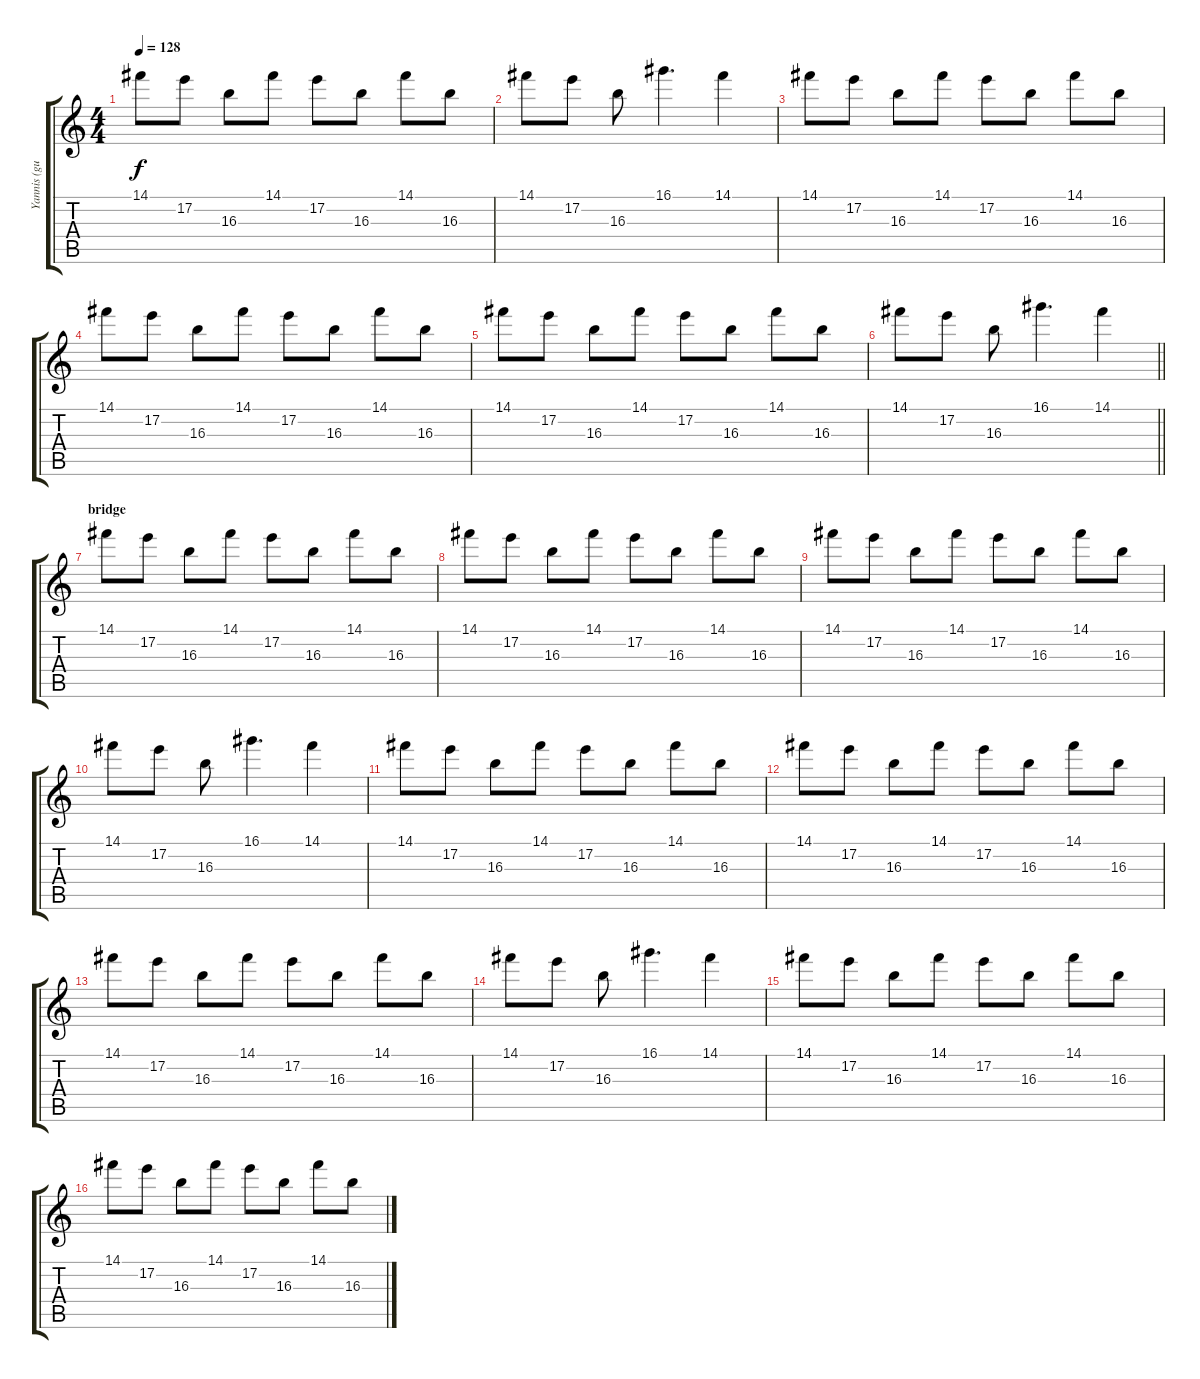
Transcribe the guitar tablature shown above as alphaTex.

\track ("Yannis (guitar)" "Yannis (gu") {instrument electricguitarjazz}
\staff {score tabs}
\tuning (E4 B3 G3 D3 A2 E2) {hide}
\ts (4 4)
\tempo 128
\clef g2
\ks c
14.1.8{dy f} 17.2.8 16.3.8 14.1.8 17.2.8 16.3.8 14.1.8 16.3.8 |
14.1.8 17.2.8 16.3.8 16.1.4{d} 14.1.4 |
14.1.8 17.2.8 16.3.8 14.1.8 17.2.8 16.3.8 14.1.8 16.3.8 |
14.1.8 17.2.8 16.3.8 14.1.8 17.2.8 16.3.8 14.1.8 16.3.8 |
14.1.8 17.2.8 16.3.8 14.1.8 17.2.8 16.3.8 14.1.8 16.3.8 |
\barLineRight lightlight
14.1.8 17.2.8 16.3.8 16.1.4{d} 14.1.4 |
\section ("" "bridge")
14.1.8 17.2.8 16.3.8 14.1.8 17.2.8 16.3.8 14.1.8 16.3.8 |
14.1.8 17.2.8 16.3.8 14.1.8 17.2.8 16.3.8 14.1.8 16.3.8 |
14.1.8 17.2.8 16.3.8 14.1.8 17.2.8 16.3.8 14.1.8 16.3.8 |
14.1.8 17.2.8 16.3.8 16.1.4{d} 14.1.4 |
14.1.8 17.2.8 16.3.8 14.1.8 17.2.8 16.3.8 14.1.8 16.3.8 |
14.1.8 17.2.8 16.3.8 14.1.8 17.2.8 16.3.8 14.1.8 16.3.8 |
14.1.8 17.2.8 16.3.8 14.1.8 17.2.8 16.3.8 14.1.8 16.3.8 |
14.1.8 17.2.8 16.3.8 16.1.4{d} 14.1.4 |
14.1.8 17.2.8 16.3.8 14.1.8 17.2.8 16.3.8 14.1.8 16.3.8 |
14.1.8 17.2.8 16.3.8 14.1.8 17.2.8 16.3.8 14.1.8 16.3.8
